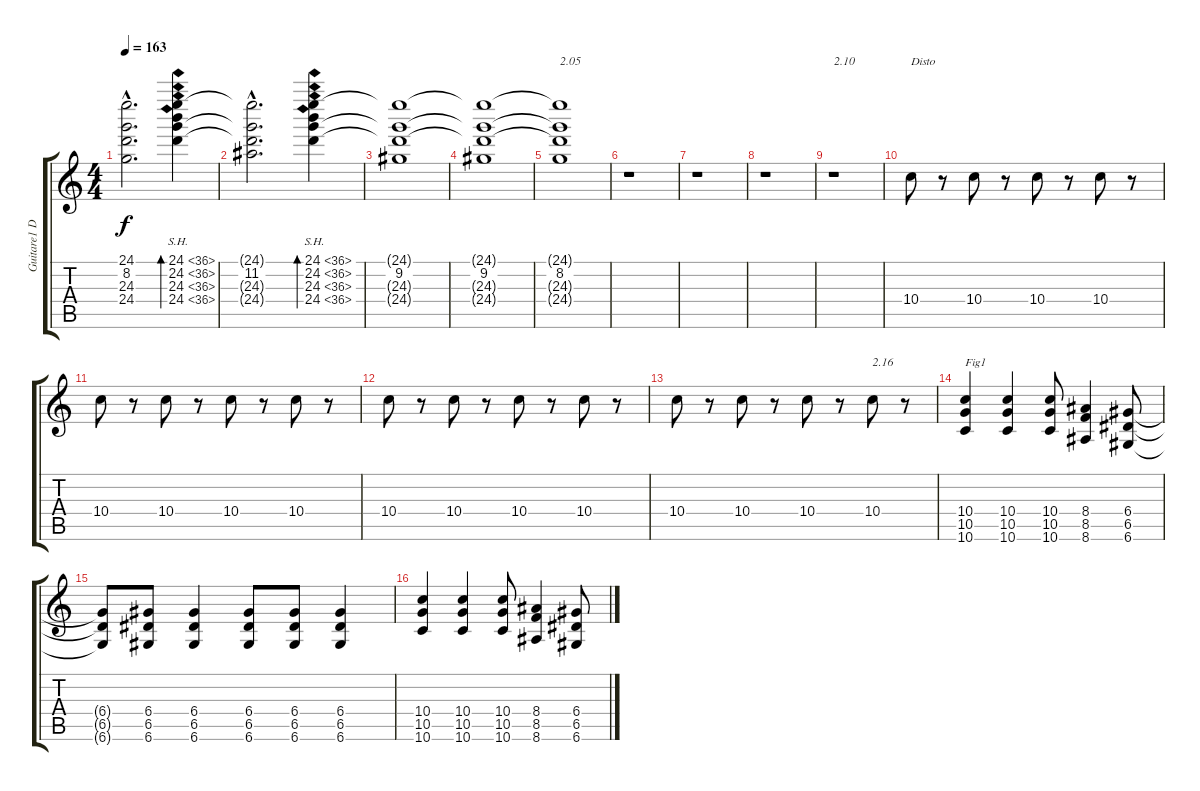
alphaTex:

\track ("Guitare1 Dr-D" "Guitare1 D") {instrument overdrivenguitar}
\staff {score tabs}
\tuning (E4 B3 G3 D3 A2 D2) {hide}
\ts (4 4)
\tempo 163
\clef g2
\ks c
(24.1{hac t} 8.2{hac} 24.3{hac t} 24.4{hac t}).2{d dy f} (24.1{sh 12} 24.2{sh 12} 24.3{sh 12} 24.4{sh 12}).4{bd 240} |
(24.1{hac t} 11.2{hac} 24.3{hac t} 24.4{hac t}).2{d} (24.1{sh 12} 24.2{sh 12} 24.3{sh 12} 24.4{sh 12}).4{bd 240} |
(24.1{t} 9.2 24.3{t} 24.4{t}).1 |
(24.1{t} 9.2 24.3{t} 24.4{t}).1 |
(24.1{t} 8.2 24.3{t} 24.4{t}).1{txt "2.05"} |
r.1 |
r.1 |
r.1 |
r.1{txt "2.10"} |
10.4.8{txt "Disto" instrument overdrivenguitar} r.8 10.4.8 r.8 10.4.8 r.8 10.4.8 r.8 |
10.4.8 r.8 10.4.8 r.8 10.4.8 r.8 10.4.8 r.8 |
10.4.8 r.8 10.4.8 r.8 10.4.8 r.8 10.4.8 r.8 |
10.4.8 r.8 10.4.8 r.8 10.4.8 r.8 10.4.8{txt "2.16"} r.8 |
(10.4 10.5 10.6).4{txt "Fig1"} (10.4 10.5 10.6).4 (10.4 10.5 10.6).8 (8.4 8.5 8.6).4 (6.4 6.5 6.6).8 |
(6.4{t} 6.5{t} 6.6{t}).8 (6.4 6.5 6.6).8 (6.4 6.5 6.6).4 (6.4 6.5 6.6).8 (6.4 6.5 6.6).8 (6.4 6.5 6.6).4 |
(10.4 10.5 10.6).4 (10.4 10.5 10.6).4 (10.4 10.5 10.6).8 (8.4 8.5 8.6).4 (6.4 6.5 6.6).8
